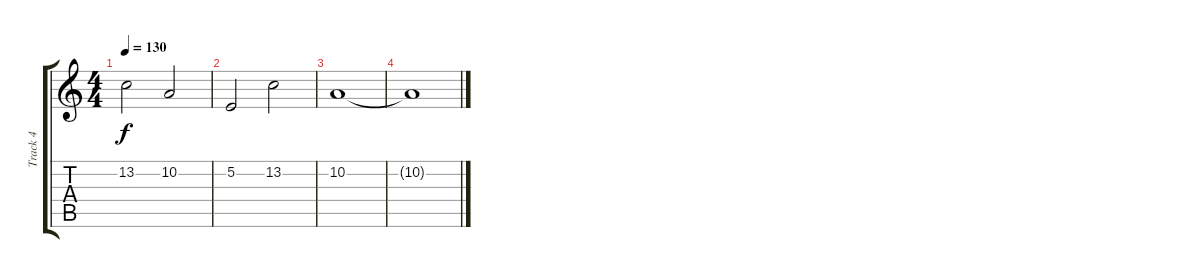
\track ("Track 4" "Track 4") {instrument trumpet}
\staff {score tabs}
\tuning (E4 B3 G3 D3 A2 E2) {hide}
\ts (4 4)
\tempo 130
\clef g2
\ks c
13.2.2{dy f} 10.2.2 |
5.2.2 13.2.2 |
10.2.1 |
10.2{t}.1
